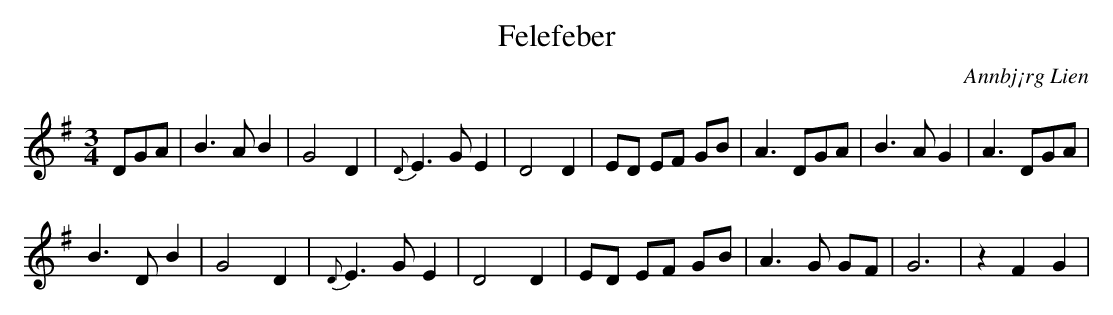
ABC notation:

X:1
T:Felefeber
C:Annbj¡rg Lien
M:3/4
L:1/8
Q:90
K:G
DGA| B3A B2 | G4 D2 | {D}E3G E2 | D4 D2 | ED EF GB | A3 DGA | B3A G2 | A3 DGA |
 B3D B2 | G4 D2 | {D}E3G E2 | D4 D2 | ED EF GB | A3 G GF | G6 | z2 F2 G2 |
